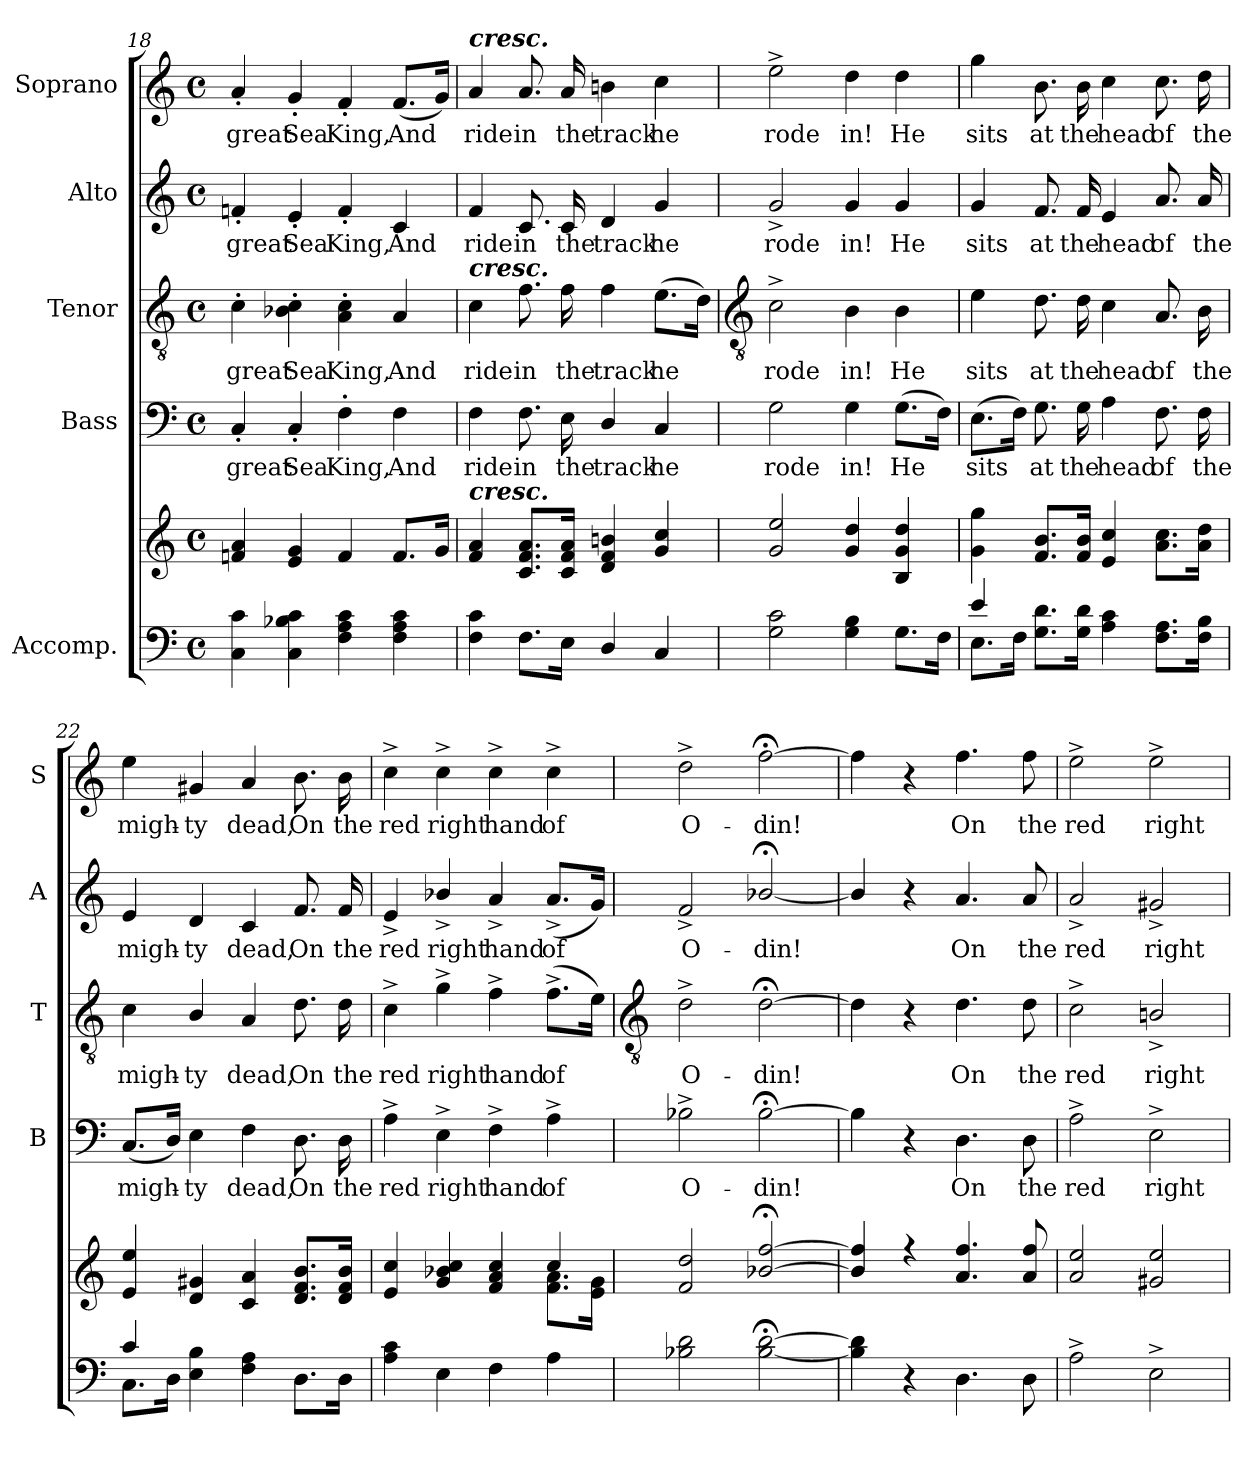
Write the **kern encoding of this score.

**kern	**kern	**kern	**text	**kern	**text	**kern	**text	**kern	**text
*part5	*part5	*part4	*part4	*part3	*part3	*part2	*part2	*part1	*part1
*staff6	*staff5	*staff4	*staff4	*staff3	*staff3	*staff2	*staff2	*staff1	*staff1
*I"Accomp.	*	*I"Bass	*	*I"Tenor	*	*I"Alto	*	*I"Soprano	*
*	*	*I'B	*	*I'T	*	*I'A	*	*I'S	*
*clefF4	*clefG2	*clefF4	*	*clefGv2	*	*clefG2	*	*clefG2	*
*k[]	*k[]	*k[]	*	*k[]	*	*k[]	*	*k[]	*
*C:	*C:	*C:	*	*C:	*	*C:	*	*C:	*
*M4/4	*M4/4	*M4/4	*	*M4/4	*	*M4/4	*	*M4/4	*
*met(c)	*met(c)	*met(c)	*	*met(c)	*	*met(c)	*	*met(c)	*
=18	=18	=18	=18	=18	=18	=18	=18	=18	=18
!	!	!	!LO:LY:b	!	!LO:LY:b	!	!LO:LY:b	!	!LO:LY:b
4C 4c	4fn 4a	4C'	great	4c'	great	4fn'	great	4a'	great
!	!	!	!LO:LY:b	!	!LO:LY:b	!	!LO:LY:b	!	!LO:LY:b
4C 4B-X 4c	4e 4g	4C'	Sea	4B-X' 4c'	Sea	4e'	Sea	4g'	Sea
!	!	!	!LO:LY:b	!	!LO:LY:b	!	!LO:LY:b	!	!LO:LY:b
4F 4A 4c	4f	4F'	King,	4A' 4c'	King,	4f'	King,	4f'	King,
!	!	!	!LO:LY:b	!	!LO:LY:b	!	!LO:LY:b	!	!LO:LY:b
4F 4A 4c	8.fL	4F	And	4A	And	4c	And	(<8.fL	And
.	16gJ	.	.	.	.	.	.	16gJ)	.
=19	=19	=19	=19	=19	=19	=19	=19	=19	=19
!	!	!	!	!	!	!	!	!LO:TX:a:Bi:t=cresc.	!
!	!	!	!	!LO:TX:a:Bi:t=cresc.	!	!	!	!	!
!	!LO:TX:a:Bi:t=cresc.	!	!	!	!	!	!	!	!
!	!	!	!LO:LY:b	!	!LO:LY:b	!	!LO:LY:b	!	!LO:LY:b
4F 4c	4f 4a	4F	ride	4c	ride	4f	ride	4a	ride
!	!	!	!LO:LY:b	!	!LO:LY:b	!	!LO:LY:b	!	!LO:LY:b
8.FL	8.c 8.f 8.aL	8.F	in	8.f	in	8.c	in	8.a	in
!	!	!	!LO:LY:b	!	!LO:LY:b	!	!LO:LY:b	!	!LO:LY:b
16EJ	16c 16f 16aJ	16E	the	16f	the	16c	the	16a	the
!	!	!	!LO:LY:b	!	!LO:LY:b	!	!LO:LY:b	!	!LO:LY:b
4D/	4d 4f 4bn	4D/	track	4f	track	4d	track	4bn	track
!	!	!	!LO:LY:b	!	!LO:LY:b	!	!LO:LY:b	!	!LO:LY:b
4C	4g 4cc	4C	he	(>8.eL	he	4g	he	4cc	he
.	.	.	.	16dJ)	.	.	.	.	.
!!LO:LB:g=z
=20	=20	=20	=20	=20	=20	=20	=20	=20	=20
*	*	*	*	*clefGv2	*	*	*	*	*
*	*^	*	*	*	*	*	*	*	*
!	!	!	!	!LO:LY:b	!	!LO:LY:b	!	!LO:LY:b	!	!LO:LY:b
2G 2c	2g 2ee	1ryy	2G	rode	2c^	rode	2g^	rode	2ee^	rode
!	!	!	!	!LO:LY:b	!	!LO:LY:b	!	!LO:LY:b	!	!LO:LY:b
4G 4B	4g 4dd	.	4G	in!	4B	in!	4g	in!	4dd	in!
!	!	!	!	!LO:LY:b	!	!LO:LY:b	!	!LO:LY:b	!	!LO:LY:b
8.GL	4B 4g 4dd	.	(>8.GL	He	4B	He	4g	He	4dd	He
16FJ	.	.	16FJ)	.	.	.	.	.	.	.
=21	=21	=21	=21	=21	=21	=21	=21	=21	=21	=21
*^	*	*	*	*	*	*	*	*	*	*
!	!	!	!	!	!LO:LY:b	!	!LO:LY:b	!	!LO:LY:b	!	!LO:LY:b
4e/	8.EL	4g 4gg	4ryy	(>8.EL	sits	4e	sits	4g	sits	4gg	sits
.	16FJ	.	.	16FJ)	.	.	.	.	.	.	.
!	!	!	!	!	!LO:LY:b	!	!LO:LY:b	!	!LO:LY:b	!	!LO:LY:b
2.ryy	8.G 8.dL	8.f 8.bL	4ryy	8.G	at	8.d	at	8.f	at	8.b	at
!	!	!	!	!	!LO:LY:b	!	!LO:LY:b	!	!LO:LY:b	!	!LO:LY:b
.	16G 16dJ	16f 16bJ	.	16G	the	16d	the	16f	the	16b	the
!	!	!	!	!	!LO:LY:b	!	!LO:LY:b	!	!LO:LY:b	!	!LO:LY:b
.	4A 4c	4e 4cc	2ryy	4A	head	4c	head	4e	head	4cc	head
!	!	!	!	!	!LO:LY:b	!	!LO:LY:b	!	!LO:LY:b	!	!LO:LY:b
.	8.F 8.AL	8.a 8.ccL	.	8.F	of	8.A	of	8.a	of	8.cc	of
!	!	!	!	!	!LO:LY:b	!	!LO:LY:b	!	!LO:LY:b	!	!LO:LY:b
.	16F 16BJ	16a 16ddJ	.	16F	the	16B	the	16a	the	16dd	the
=22	=22	=22	=22	=22	=22	=22	=22	=22	=22	=22	=22
!	!	!	!	!	!LO:LY:b	!	!LO:LY:b	!	!LO:LY:b	!	!LO:LY:b
4c/	8.C\L	4e 4ee	4ryy	(<8.CL	migh-	4c	migh-	4e	migh-	4ee	migh-
.	16D\J	.	.	16DJ)	.	.	.	.	.	.	.
!	!	!	!	!	!LO:LY:b	!	!LO:LY:b	!	!LO:LY:b	!	!LO:LY:b
2.ryy	4E 4B	4d 4g#X	4ryy	4E	ty	4B/	-ty	4d	-ty	4g#X	-ty
!	!	!	!	!	!LO:LY:b	!	!LO:LY:b	!	!LO:LY:b	!	!LO:LY:b
.	4F 4A	4c 4a	2ryy	4F	dead,	4A	dead,	4c	dead,	4a	dead,
!	!	!	!	!	!LO:LY:b	!	!LO:LY:b	!	!LO:LY:b	!	!LO:LY:b
.	8.DL	8.d 8.f 8.bL	.	8.D	On	8.d	On	8.f	On	8.b	On
!	!	!	!	!	!LO:LY:b	!	!LO:LY:b	!	!LO:LY:b	!	!LO:LY:b
.	16DJ	16d 16f 16bJ	.	16D	the	16d	the	16f	the	16b	the
=23	=23	=23	=23	=23	=23	=23	=23	=23	=23	=23	=23
!	!	!	!	!	!LO:LY:b	!	!LO:LY:b	!	!LO:LY:b	!	!LO:LY:b
*v	*v	*	*	*	*	*	*	*	*	*	*
4A 4c	4e 4cc	2ryy	4A^	red	4c^	red	4e^	red	4cc^	red
!	!	!	!	!LO:LY:b	!	!LO:LY:b	!	!LO:LY:b	!	!LO:LY:b
4E	4g 4b-X 4cc	.	4E^	right	4g^	right	4b-X^/	right	4cc^	right
!	!	!	!	!LO:LY:b	!	!LO:LY:b	!	!LO:LY:b	!	!LO:LY:b
4F	4f 4a 4cc	4ryy	4F^	hand	4f^	hand	4a^	hand	4cc^	hand
!	!	!	!	!LO:LY:b	!	!LO:LY:b	!	!LO:LY:b	!	!LO:LY:b
4A	4cc/	8.f\ 8.a\L	4A^	of	(>8.f^L	of	(<8.a^L	of	4cc^	of
.	.	16e\ 16g\J	.	.	16eJ)	.	16gJ)	.	.	.
!!LO:LB:g=z
=24	=24	=24	=24	=24	=24	=24	=24	=24	=24	=24
*	*	*	*	*	*clefGv2	*	*	*	*	*
!	!	!	!	!LO:LY:b	!	!LO:LY:b	!	!LO:LY:b	!	!LO:LY:b
2B-X 2d	2f 2dd	1ryy	2B-X^	O-	2d^	O-	2f^	O-	2dd^	O-
!	!	!	!	!LO:LY:b	!	!LO:LY:b	!	!LO:LY:b	!	!LO:LY:b
[2B-; [2d;	[2b-X;< [2ff;<	.	[2B-;<	-din!	[2d;<	-din!	[2b-X;</	-din!	[2ff;<	-din!
=25	=25	=25	=25	=25	=25	=25	=25	=25	=25	=25
4B-] 4d]	4b-] 4ff]	1ryy	4B-]	.	4d]	.	4b-/]	.	4ff]	.
4r	4r	.	4r	.	4r	.	4r	.	4r	.
!	!	!	!	!LO:LY:b	!	!LO:LY:b	!	!LO:LY:b	!	!LO:LY:b
4.D	4.a 4.ff	.	4.D	On	4.d	On	4.a	On	4.ff	On
!	!	!	!	!LO:LY:b	!	!LO:LY:b	!	!LO:LY:b	!	!LO:LY:b
8D	8a 8ff	.	8D	the	8d	the	8a	the	8ff	the
=26	=26	=26	=26	=26	=26	=26	=26	=26	=26	=26
!	!	!	!	!LO:LY:b	!	!LO:LY:b	!	!LO:LY:b	!	!LO:LY:b
2A^	2a 2ee	1ryy	2A^	red	2c^	red	2a^	red	2ee^	red
!	!	!	!	!LO:LY:b	!	!LO:LY:b	!	!LO:LY:b	!	!LO:LY:b
2E^	2g#X 2ee	.	2E^	right	2Bn^/	right	2g#X^	right	2ee^	right
*	*v	*v	*	*	*	*	*	*	*	*
=	=	=	=	=	=	=	=	=	=
*-	*-	*-	*-	*-	*-	*-	*-	*-	*-
